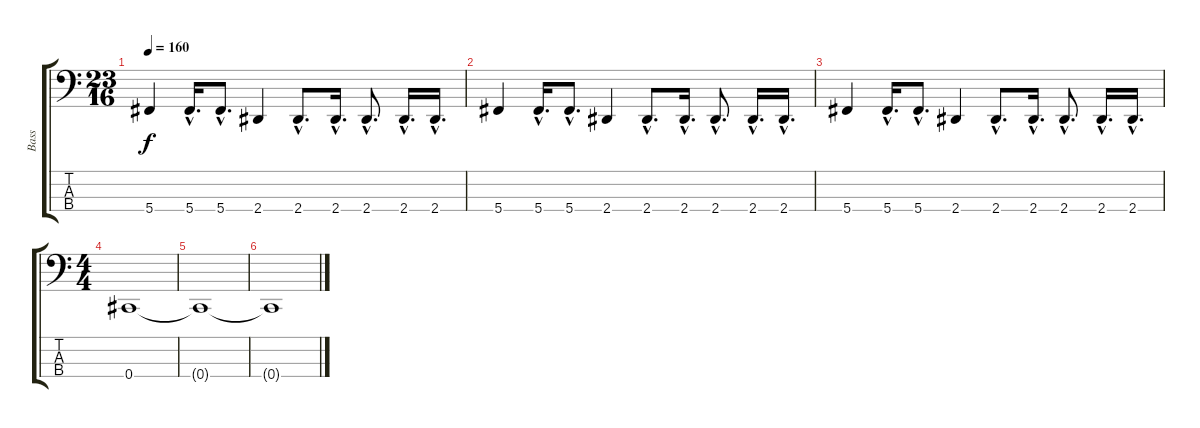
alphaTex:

\track ("Bass" "Bass") {instrument slapbass1}
\staff {score tabs}
\tuning (Gb2 Db2 Ab1 Db1) {hide}
\ts (23 16)
\tempo 160
\clef f4
\ks c
5.4.4{dy f} 5.4{hac}.16{d} 5.4{hac}.8{d} 2.4.4 2.4{hac}.8{d} 2.4{hac}.16{d} 2.4{hac}.8{d} 2.4{hac}.16{d} 2.4{hac}.16{d} |
5.4.4 5.4{hac}.16{d} 5.4{hac}.8{d} 2.4.4 2.4{hac}.8{d} 2.4{hac}.16{d} 2.4{hac}.8{d} 2.4{hac}.16{d} 2.4{hac}.16{d} |
5.4.4 5.4{hac}.16{d} 5.4{hac}.8{d} 2.4.4 2.4{hac}.8{d} 2.4{hac}.16{d} 2.4{hac}.8{d} 2.4{hac}.16{d} 2.4{hac}.16{d} |
\ts (4 4)
0.4.1 |
0.4{t}.1{volume 0} |
0.4{t}.1
